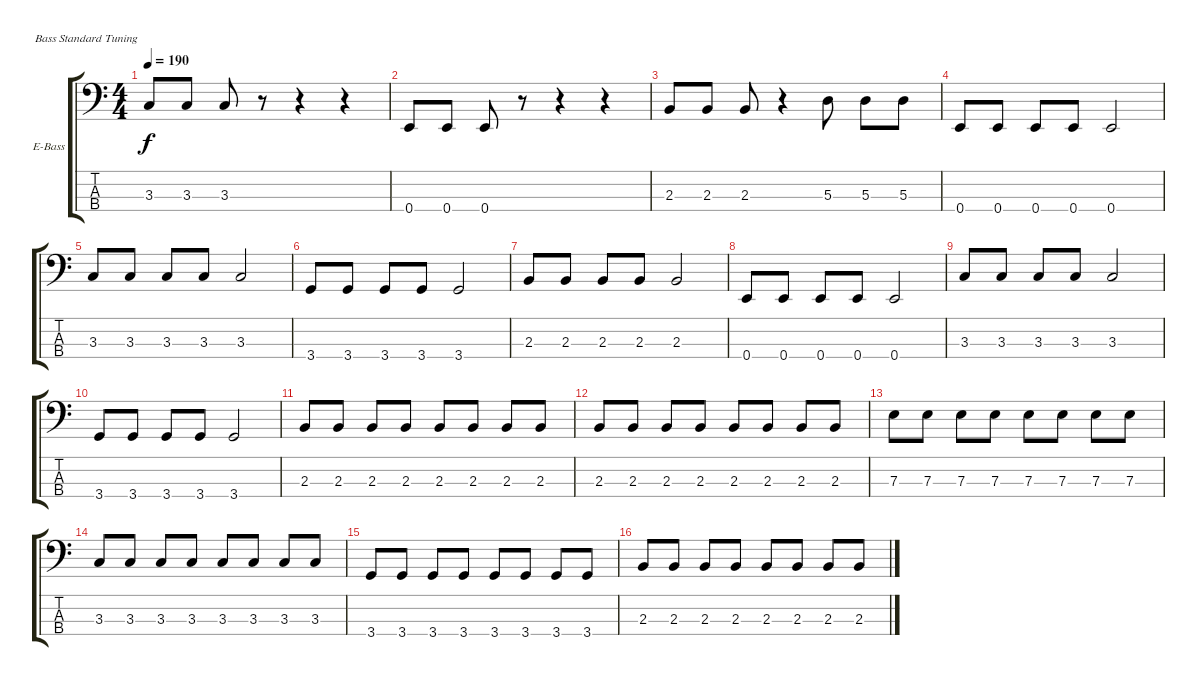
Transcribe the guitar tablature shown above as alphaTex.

\defaultSystemsLayout 4
\bracketExtendMode groupsimilarinstruments
\firstSystemTrackNameOrientation horizontal
\otherSystemsTrackNameOrientation horizontal
\track ("Electric Bass" "E-Bass") {instrument electricbassfinger}
\staff {score tabs}
\tuning (G2 D2 A1 E1)
\ts (4 4)
\tempo 190
\clef f4
\scale
0.333333
\ks c
3.3.8{dy f} 3.3.8 3.3.8 r.8 r.4 r.4 |
\scale
0.333333 0.4.8 0.4.8 0.4.8 r.8 r.4 r.4 |
\scale
0.333333 2.3.8 2.3.8 2.3.8 r.4 5.3.8 5.3.8 5.3.8 |
\scale
0.333333 0.4.8 0.4.8 0.4.8 0.4.8 0.4.2 |
\scale
0.333333 3.3.8 3.3.8 3.3.8 3.3.8 3.3.2 |
\scale
0.333333 3.4.8 3.4.8 3.4.8 3.4.8 3.4.2 |
\scale
0.333333 2.3.8 2.3.8 2.3.8 2.3.8 2.3.2 |
\scale
0.333333 0.4.8 0.4.8 0.4.8 0.4.8 0.4.2 |
\scale
0.333333 3.3.8 3.3.8 3.3.8 3.3.8 3.3.2 |
\scale
0.333333 3.4.8 3.4.8 3.4.8 3.4.8 3.4.2 |
\scale
0.333333 2.3.8 2.3.8 2.3.8 2.3.8 2.3.8 2.3.8 2.3.8 2.3.8 |
\scale
0.333333 2.3.8 2.3.8 2.3.8 2.3.8 2.3.8 2.3.8 2.3.8 2.3.8 |
\scale
0.333333 7.3.8 7.3.8 7.3.8 7.3.8 7.3.8 7.3.8 7.3.8 7.3.8 |
\scale
0.333333 3.3.8 3.3.8 3.3.8 3.3.8 3.3.8 3.3.8 3.3.8 3.3.8 |
\scale
0.333333 3.4.8 3.4.8 3.4.8 3.4.8 3.4.8 3.4.8 3.4.8 3.4.8 |
\scale
0.333333 2.3.8 2.3.8 2.3.8 2.3.8 2.3.8 2.3.8 2.3.8 2.3.8
